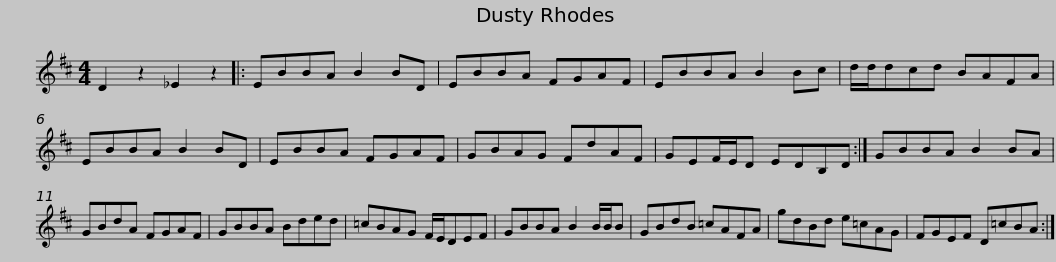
X:1
L:1/8
M:4/4
I:linebreak $
K:D
V:1 treble
V:1
 D2 z2 _E2 z2 |: EBBA B2 BD | EBBA FGAF | EBBA B2 Bc | d/d/dcd BAFA | %5
 EBBA B2 BD |$ EBBA FGAF | GBAG FdAF | GEF/E/D EDB,D :| GBBA B2 BA | %10
 GBdA FGAF |$ GBBA Bded | =cBAG F/E/DEF | GBBA B2 B/B/B | GBdB =cAFA | %15
 gdBd e=cAG |$ FGEF D=cBA :| %17
